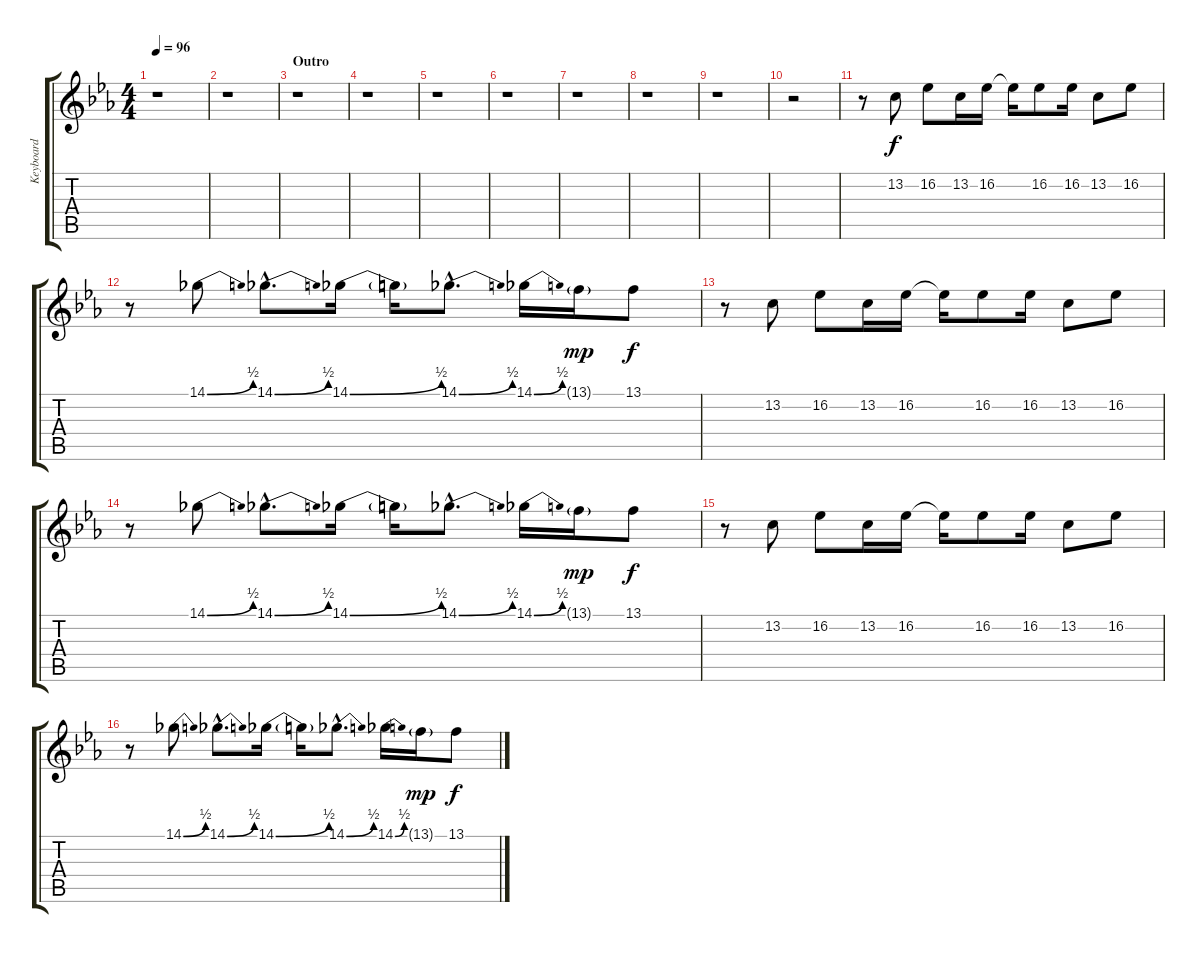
\track ("Keyboard" "Keyboard") {instrument choiraahs}
\staff {score tabs}
\tuning (E4 B3 G3 D3 A2 E2) {hide}
\ts (4 4)
\tempo 96
\clef g2
\ks eb
r.1{dy f} |
r.1 |
\section ("" "Outro")
r.1 |
r.1 |
r.1 |
r.1 |
r.1 |
r.1 |
r.1 |
r.2 |
r.8 13.2.8 16.2.8 13.2.16 16.2.16 16.2{t}.16 16.2.8 16.2.16 13.2.8 16.2.8 |
r.8 14.1{be (bend 0 0 60 2)}.8 14.1{be (bend 0 0 60 2) hac}.8{d} 14.1{be (bend 0 0 60 2)}.16 14.1{t}.16 14.1{be (bend 0 0 60 2) hac}.8{d} 14.1{be (bend 0 0 60 2)}.16 13.1{g}.16{dy mp} 13.1.8{dy f} |
r.8 13.2.8 16.2.8 13.2.16 16.2.16 16.2{t}.16 16.2.8 16.2.16 13.2.8 16.2.8 |
r.8 14.1{be (bend 0 0 60 2)}.8 14.1{be (bend 0 0 60 2) hac}.8{d} 14.1{be (bend 0 0 60 2)}.16 14.1{t}.16 14.1{be (bend 0 0 60 2) hac}.8{d} 14.1{be (bend 0 0 60 2)}.16 13.1{g}.16{dy mp} 13.1.8{dy f} |
r.8 13.2.8 16.2.8 13.2.16 16.2.16 16.2{t}.16 16.2.8 16.2.16 13.2.8 16.2.8 |
r.8 14.1{be (bend 0 0 60 2)}.8 14.1{be (bend 0 0 60 2) hac}.8{d} 14.1{be (bend 0 0 60 2)}.16 14.1{t}.16 14.1{be (bend 0 0 60 2) hac}.8{d} 14.1{be (bend 0 0 60 2)}.16 13.1{g}.16{dy mp} 13.1.8{dy f}
